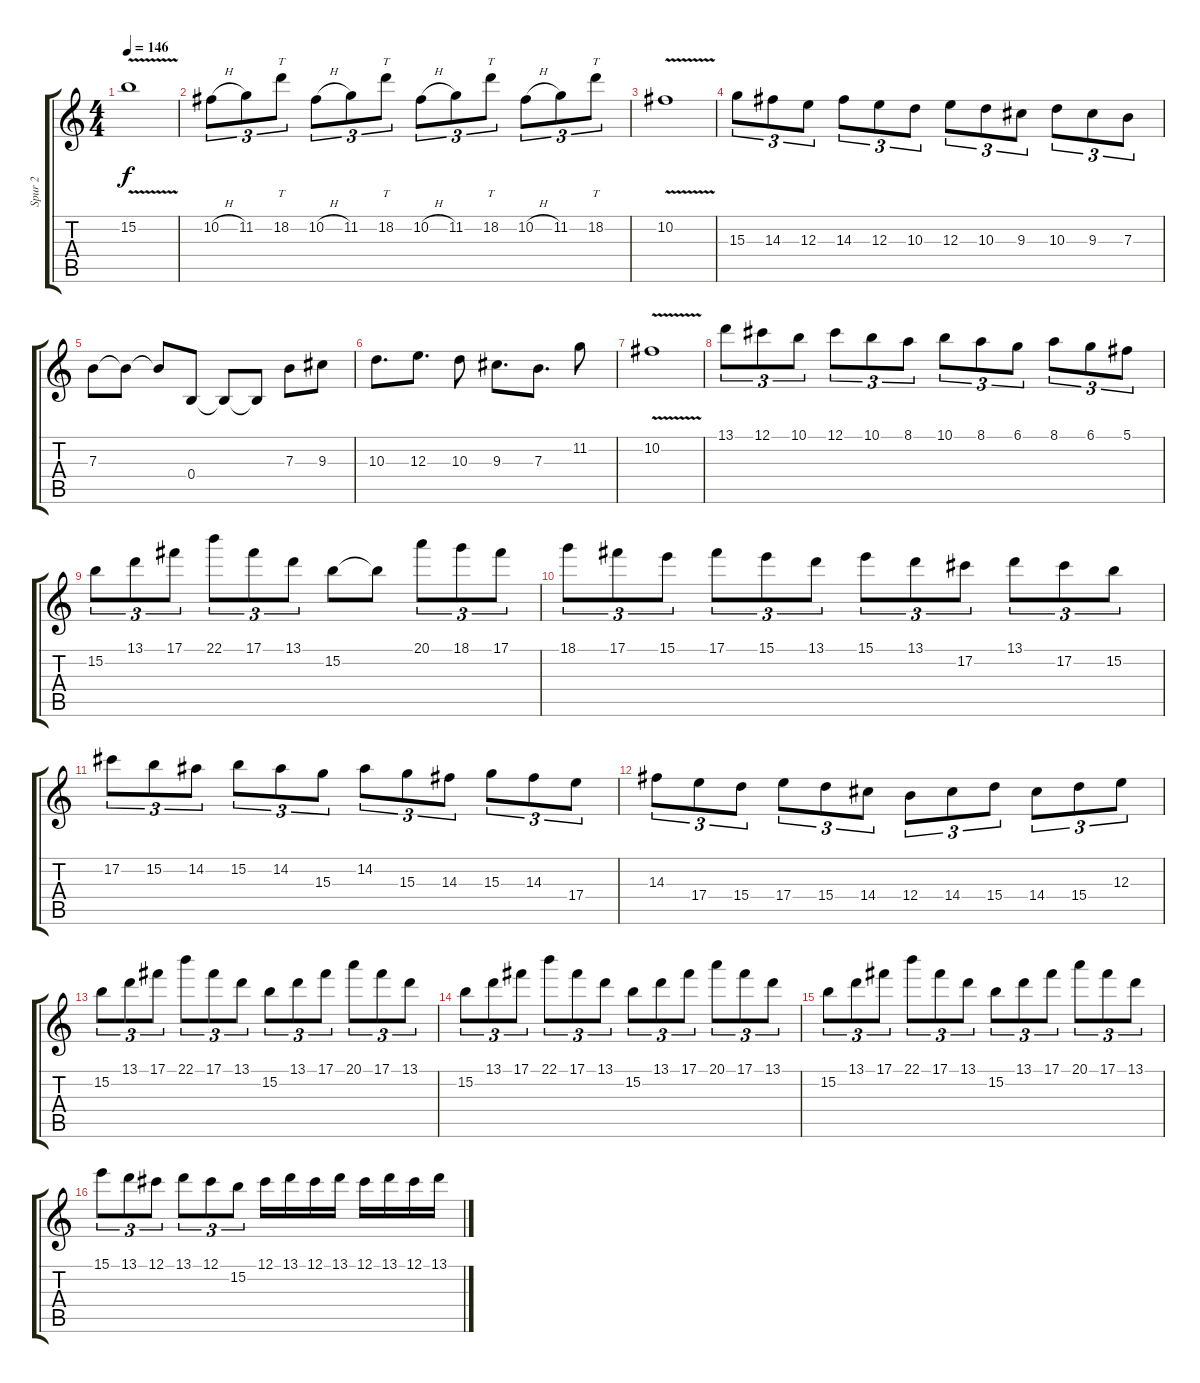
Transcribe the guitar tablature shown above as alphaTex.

\track ("Spur 2" "Spur 2") {instrument overdrivenguitar}
\staff {score tabs}
\tuning (Db4 Ab3 E3 B2 Gb2 B1) {hide}
\ts (4 4)
\tempo 146
\clef g2
\ks c
15.2{v}.1{dy f} |
10.2{h}.8{tu (3 2)} 11.2.8{tu (3 2)} 18.2.8{tt tu (3 2)} 10.2{h}.8{tu (3 2)} 11.2.8{tu (3 2)} 18.2.8{tt tu (3 2)} 10.2{h}.8{tu (3 2)} 11.2.8{tu (3 2)} 18.2.8{tt tu (3 2)} 10.2{h}.8{tu (3 2)} 11.2.8{tu (3 2)} 18.2.8{tt tu (3 2)} |
10.2{v}.1 |
15.3.8{tu (3 2)} 14.3.8{tu (3 2)} 12.3.8{tu (3 2)} 14.3.8{tu (3 2)} 12.3.8{tu (3 2)} 10.3.8{tu (3 2)} 12.3.8{tu (3 2)} 10.3.8{tu (3 2)} 9.3.8{tu (3 2)} 10.3.8{tu (3 2)} 9.3.8{tu (3 2)} 7.3.8{tu (3 2)} |
7.3.8 7.3{t}.8 7.3{t}.8 0.4.8 0.4{t}.8 0.4{t}.8 7.3.8 9.3.8 |
10.3.8{d} 12.3.8{d} 10.3.8 9.3.8{d} 7.3.8{d} 11.2.8 |
10.2{v}.1 |
13.1.8{tu (3 2)} 12.1.8{tu (3 2)} 10.1.8{tu (3 2)} 12.1.8{tu (3 2)} 10.1.8{tu (3 2)} 8.1.8{tu (3 2)} 10.1.8{tu (3 2)} 8.1.8{tu (3 2)} 6.1.8{tu (3 2)} 8.1.8{tu (3 2)} 6.1.8{tu (3 2)} 5.1.8{tu (3 2)} |
15.2.8{tu (3 2)} 13.1.8{tu (3 2)} 17.1.8{tu (3 2)} 22.1.8{tu (3 2)} 17.1.8{tu (3 2)} 13.1.8{tu (3 2)} 15.2.8 15.2{t}.8 20.1.8{tu (3 2)} 18.1.8{tu (3 2)} 17.1.8{tu (3 2)} |
18.1.8{tu (3 2)} 17.1.8{tu (3 2)} 15.1.8{tu (3 2)} 17.1.8{tu (3 2)} 15.1.8{tu (3 2)} 13.1.8{tu (3 2)} 15.1.8{tu (3 2)} 13.1.8{tu (3 2)} 17.2.8{tu (3 2)} 13.1.8{tu (3 2)} 17.2.8{tu (3 2)} 15.2.8{tu (3 2)} |
17.2.8{tu (3 2)} 15.2.8{tu (3 2)} 14.2.8{tu (3 2)} 15.2.8{tu (3 2)} 14.2.8{tu (3 2)} 15.3.8{tu (3 2)} 14.2.8{tu (3 2)} 15.3.8{tu (3 2)} 14.3.8{tu (3 2)} 15.3.8{tu (3 2)} 14.3.8{tu (3 2)} 17.4.8{tu (3 2)} |
14.3.8{tu (3 2)} 17.4.8{tu (3 2)} 15.4.8{tu (3 2)} 17.4.8{tu (3 2)} 15.4.8{tu (3 2)} 14.4.8{tu (3 2)} 12.4.8{tu (3 2)} 14.4.8{tu (3 2)} 15.4.8{tu (3 2)} 14.4.8{tu (3 2)} 15.4.8{tu (3 2)} 12.3.8{tu (3 2)} |
15.2.8{tu (3 2)} 13.1.8{tu (3 2)} 17.1.8{tu (3 2)} 22.1.8{tu (3 2)} 17.1.8{tu (3 2)} 13.1.8{tu (3 2)} 15.2.8{tu (3 2)} 13.1.8{tu (3 2)} 17.1.8{tu (3 2)} 20.1.8{tu (3 2)} 17.1.8{tu (3 2)} 13.1.8{tu (3 2)} |
15.2.8{tu (3 2)} 13.1.8{tu (3 2)} 17.1.8{tu (3 2)} 22.1.8{tu (3 2)} 17.1.8{tu (3 2)} 13.1.8{tu (3 2)} 15.2.8{tu (3 2)} 13.1.8{tu (3 2)} 17.1.8{tu (3 2)} 20.1.8{tu (3 2)} 17.1.8{tu (3 2)} 13.1.8{tu (3 2)} |
15.2.8{tu (3 2)} 13.1.8{tu (3 2)} 17.1.8{tu (3 2)} 22.1.8{tu (3 2)} 17.1.8{tu (3 2)} 13.1.8{tu (3 2)} 15.2.8{tu (3 2)} 13.1.8{tu (3 2)} 17.1.8{tu (3 2)} 20.1.8{tu (3 2)} 17.1.8{tu (3 2)} 13.1.8{tu (3 2)} |
15.1.8{tu (3 2)} 13.1.8{tu (3 2)} 12.1.8{tu (3 2)} 13.1.8{tu (3 2)} 12.1.8{tu (3 2)} 15.2.8{tu (3 2)} 12.1.16 13.1.16 12.1.16 13.1.16 12.1.16 13.1.16 12.1.16 13.1.16
